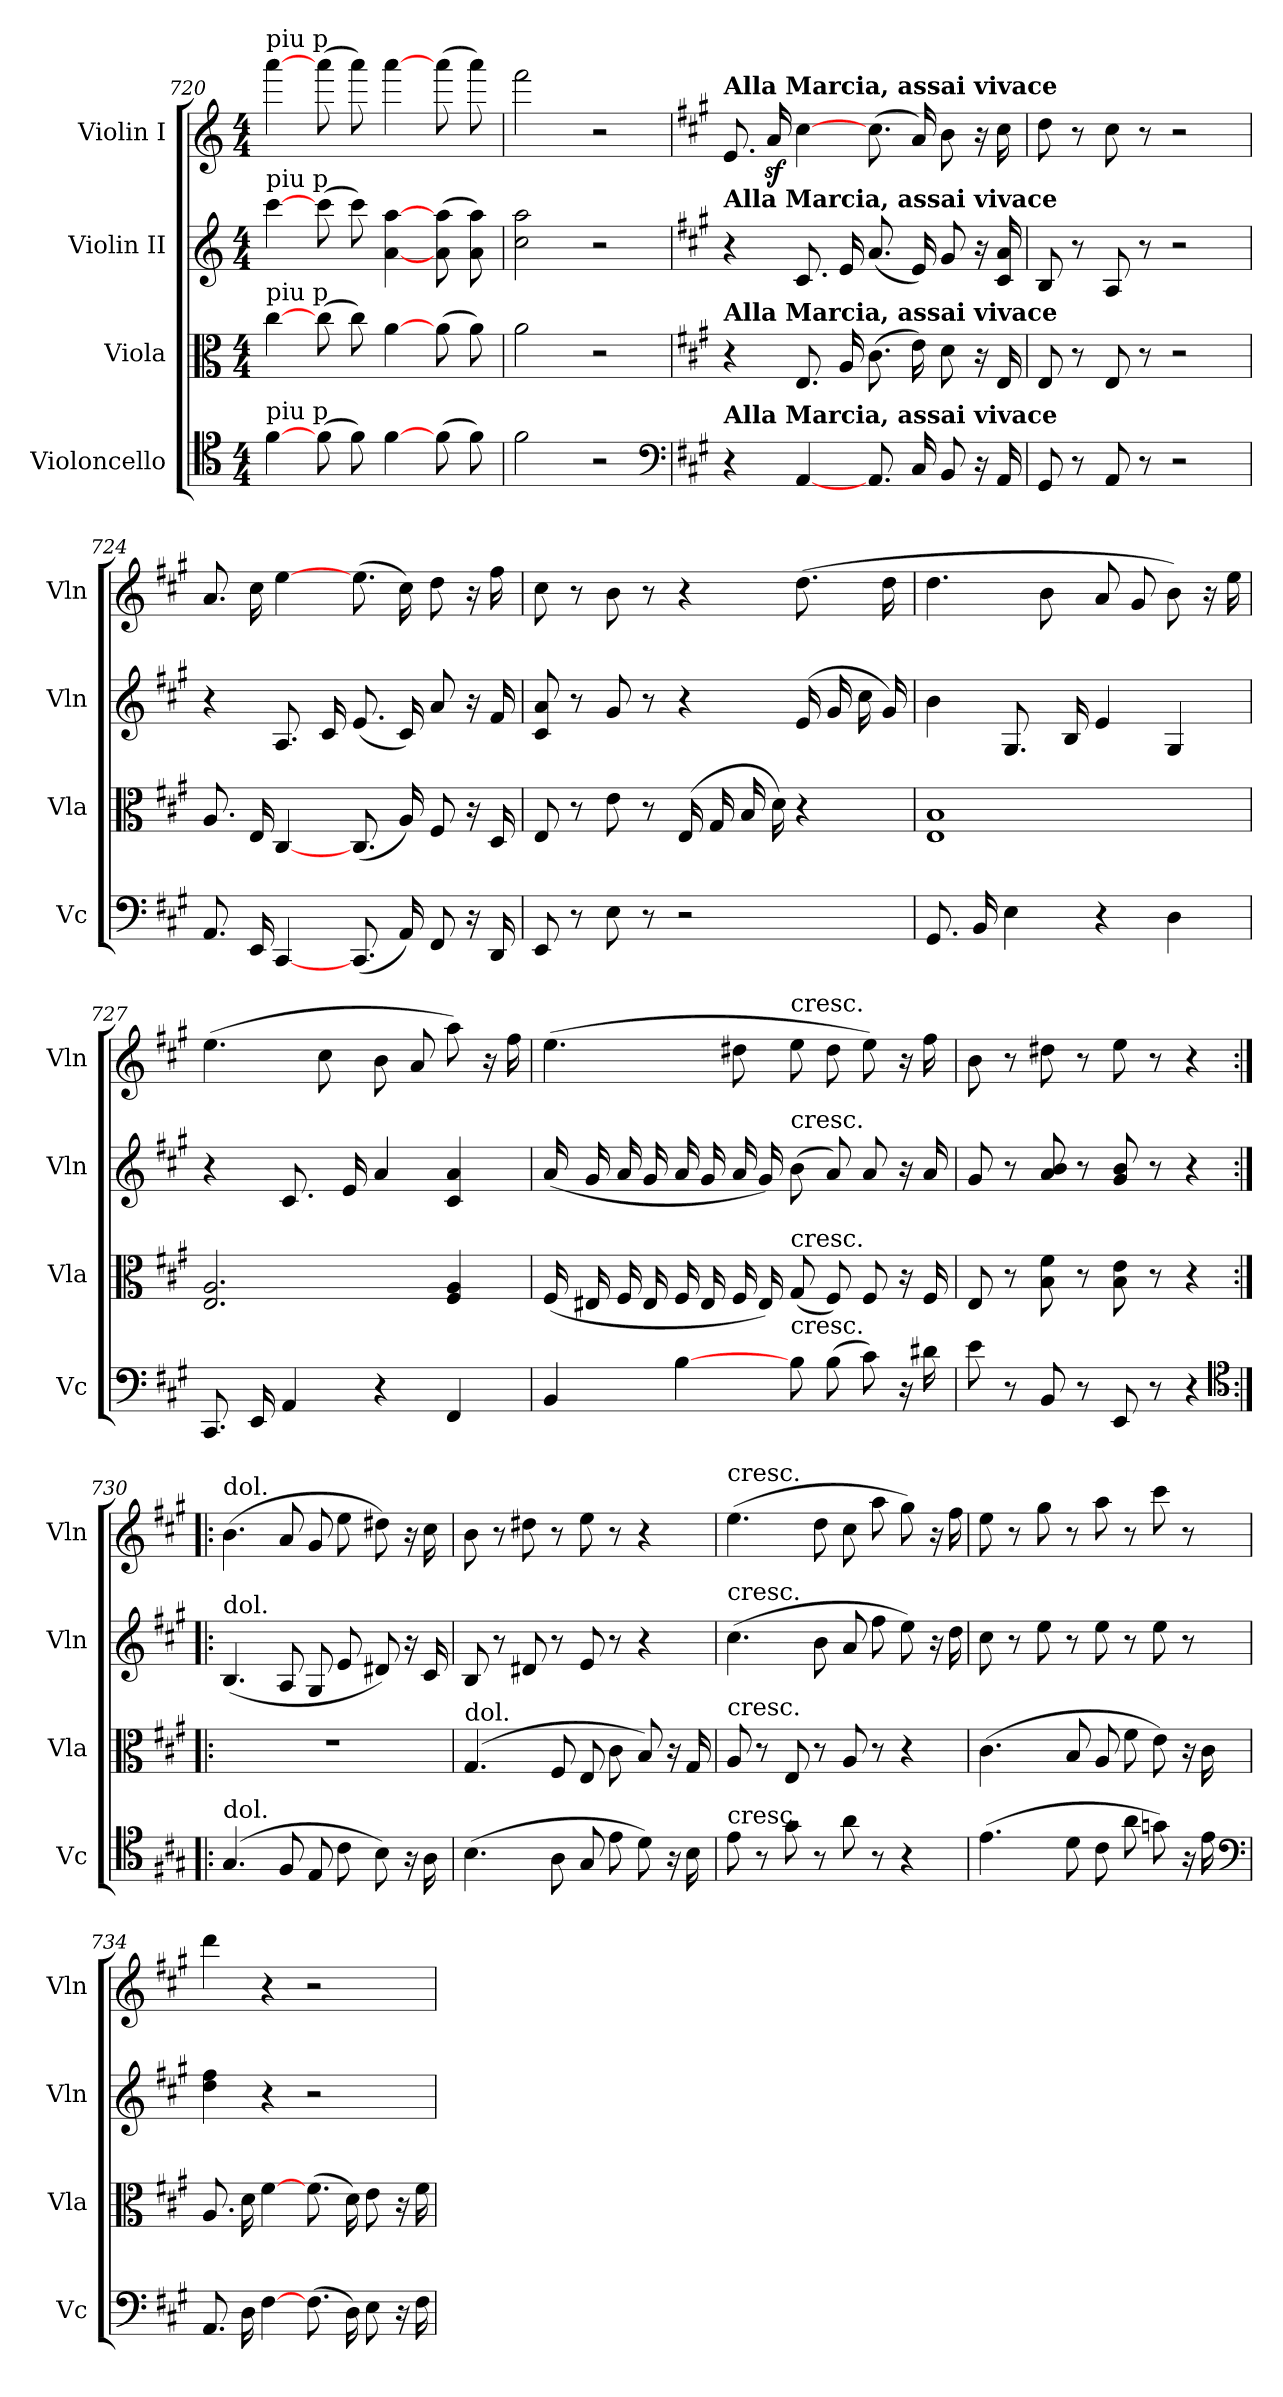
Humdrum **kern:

**kern	**kern	**kern	**kern
*part4	*part3	*part2	*part1
*staff4	*staff3	*staff2	*staff1
*I"Violoncello	*I"Viola	*I"Violin II	*I"Violin I
*I'Vc	*I'Vla	*I'Vln	*I'Vln
*clefC4	*clefC3	*clefG2	*clefG2
*k[]	*k[]	*k[]	*k[]
*C:	*C:	*C:	*C:
*M4/4	*M4/4	*M4/4	*M4/4
=720	=720	=720	=720
!	!	!	!LO:TX:a:t=piu p
!	!	!LO:TX:a:t=piu p	!
!	!LO:TX:a:t=piu p	!	!
!LO:TX:a:t=piu p	!	!	!
[4f	[4cc	[4ccc	[4aaa
(8f	(8cc	(8ccc	(8aaa
8f)	8cc)	8ccc)	8aaa)
[4f	[4a	[4a [4aa	[4aaa
(8f	(8a	(8a 8aa	(8aaa
8f)	8a)	8a 8aa)	8aaa)
=721	=721	=721	=721
2f	2a	2cc 2aa	2fff
2r	2r	2r	2r
*clefF4	*	*	*
=722	=722	=722	=722
*k[f#c#g#]	*k[f#c#g#]	*k[f#c#g#]	*k[f#c#g#]
*A:	*A:	*A:	*A:
!	!	!	!LO:TX:a:B:t=Alla Marcia, assai vivace
!	!	!LO:TX:a:B:t=Alla Marcia, assai vivace	!
!	!LO:TX:a:B:t=Alla Marcia, assai vivace	!	!
!LO:TX:a:B:t=Alla Marcia, assai vivace	!	!	!
4r	4r	4r	8.e
.	.	.	16az
[4AA	8.E	8.c#	[4cc#
.	16A	16e	.
8.AA	(8.c#	(8.a	(8.cc#
16C#	16e)	16e)	16a)
8BB	8d	8g#	8b
16r	16r	16r	16r
16AA	16E	16c# 16a	16cc#
=723	=723	=723	=723
8GG#	8E	8B	8dd
8r	8r	8r	8r
8AA	8E	8A	8cc#
8r	8r	8r	8r
2r	2r	2r	2r
=724	=724	=724	=724
8.AA	8.A	4r	8.a
16EE	16E	.	16cc#
[4CC#	[4C#	8.A	[4ee
.	.	16c#	.
(8.CC#	(8.C#	(8.e	(8.ee
16AA)	16A)	16c#)	16cc#)
8FF#	8F#	8a	8dd
16r	16r	16r	16r
16DD	16D	16f#	16ff#
=725	=725	=725	=725
8EE	8E	8c# 8a	8cc#
8r	8r	8r	8r
8E	8e	8g#	8b
8r	8r	8r	8r
2r	(16E	4r	4r
.	16G#	.	.
.	16B	.	.
.	16d)	.	.
.	4r	(16e	(8.dd
.	.	16g#	.
.	.	16cc#	.
.	.	16g#)	16dd
=726	=726	=726	=726
8.GG#	1E 1B	4b	4.dd
16BB	.	.	.
4E	.	8.G#	.
.	.	.	8b
.	.	16B	.
4r	.	4e	8a
.	.	.	8g#
4D	.	4G#	8b)
.	.	.	16r
.	.	.	16ee
=727	=727	=727	=727
8.CC#	2.E 2.A	4r	(4.ee
16EE	.	.	.
4AA	.	8.c#	.
.	.	.	8cc#
.	.	16e	.
4r	.	4a	8b
.	.	.	8a
4FF#	4F# 4A	4c# 4a	8aa)
.	.	.	16r
.	.	.	16ff#
=728	=728	=728	=728
4BB	(16F#	(16a	(4.ee
.	16E#X	16g#	.
.	16F#	16a	.
.	16E#	16g#	.
[4B	16F#	16a	.
.	16E#	16g#	.
.	16F#	16a	8dd#X
.	16E#)	16g#)	.
!	!	!	!LO:TX:a:t=cresc.
!	!	!LO:TX:a:t=cresc.	!
!	!LO:TX:a:t=cresc.	!	!
!LO:TX:a:t=cresc.	!	!	!
8B	(8G#	(8b	8ee
(8B	8F#)	8a)	8dd#
8c#)	8F#	8a	8ee)
16r	16r	16r	16r
16d#X	16F#	16a	16ff#
=729	=729	=729	=729
8e	8E	8g#	8b
8r	8r	8r	8r
8BB	8B 8f#	8a 8b	8dd#X
8r	8r	8r	8r
8EE	8B 8e	8g# 8b	8ee
8r	8r	8r	8r
4r	4r	4r	4r
*clefC4	*	*	*
=730:|!|:	=730:|!|:	=730:|!|:	=730:|!|:
!	!	!	!LO:TX:a:t=dol.
!	!	!LO:TX:a:t=dol.	!
!LO:TX:a:t=dol.	!	!	!
(4.G#	1r	(4.B	(4.b
8F#	.	8A	8a
8E	.	8G#	8g#
8c#	.	8e	8ee
8B)	.	8d#X)	8dd#X)
16r	.	16r	16r
16A	.	16c#	16cc#
=731	=731	=731	=731
!	!LO:TX:a:t=dol.	!	!
(4.B	(4.G#	8B	8b
.	.	8r	8r
.	.	8d#X	8dd#X
8A	8F#	8r	8r
8G#	8E	8e	8ee
8e	8c#	8r	8r
8d)	8B)	4r	4r
16r	16r	.	.
16B	16G#	.	.
=732	=732	=732	=732
!	!	!	!LO:TX:a:t=cresc.
!	!	!LO:TX:a:t=cresc.	!
!	!LO:TX:a:t=cresc.	!	!
!LO:TX:a:t=cresc.	!	!	!
8e	8A	(4.cc#	(4.ee
8r	8r	.	.
8g#	8E	.	.
8r	8r	8b	8dd
8a	8A	8a	8cc#
8r	8r	8ff#	8aa
4r	4r	8ee)	8gg#)
.	.	16r	16r
.	.	16dd	16ff#
=733	=733	=733	=733
(4.e	(4.c#	8cc#	8ee
.	.	8r	8r
.	.	8ee	8gg#
8d	8B	8r	8r
8c#	8A	8ee	8aa
8a	8f#	8r	8r
8gn)	8e)	8ee	8ccc#
16r	16r	8r	8r
16e	16c#	.	.
*clefF4	*	*	*
=734	=734	=734	=734
8.AA	8.A	4dd 4ff#	4ddd
16D	16d	.	.
[4F#	[4f#	4r	4r
(8.F#	(8.f#	2r	2r
16D)	16d)	.	.
8E	8e	.	.
16r	16r	.	.
16F#	16f#	.	.
=	=	=	=
*-	*-	*-	*-
